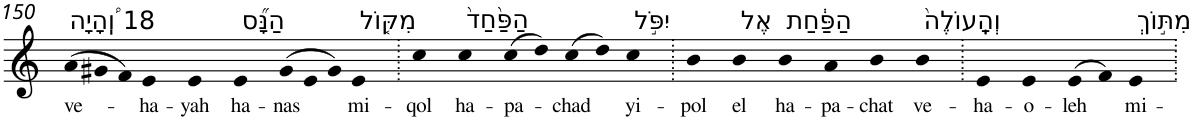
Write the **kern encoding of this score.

**kern	**text
*part1	*part1
*staff1	*staff1
*I"Piano	*
*I'Pno	*
!!LO:PB:g=z
*clefG2	*
*k[]	*
=150	=150
!LO:TX:a:t=18 וְֽ֠הָיָה	!
!	!LO:LY:b
(>12a	ve-
12g#X	.
12f)	.
!	!LO:LY:b
4e	-ha-
!	!LO:LY:b
4e	-yah
!LO:TX:a:t=הַנָּ֞ס	!
!	!LO:LY:b
4e	ha-
!	!LO:LY:b
(>12g#	-nas
12e	.
12g#)	.
!LO:TX:a:t=מִקּ֤וֹל	!
!	!LO:LY:b
4e	mi-
=151.	=151.
!	!LO:LY:b
4cc	-qol
!LO:TX:a:t=הַפַּ֙חַד֙	!
!	!LO:LY:b
4cc	ha-
!	!LO:LY:b
(8cc	-pa-
8dd)	.
!	!LO:LY:b
(8cc	-chad
8dd)	.
!LO:TX:a:t=יִפֹּ֣ל	!
!	!LO:LY:b
4cc	yi-
=152.	=152.
!	!LO:LY:b
4b	-pol
!LO:TX:a:t=אֶל	!
!	!LO:LY:b
4b	el
!LO:TX:a:t=הַפַּ֔חַת	!
!	!LO:LY:b
4b	ha-
!	!LO:LY:b
4a	-pa-
!	!LO:LY:b
4b	-chat
!LO:TX:a:t=וְהָֽעוֹלֶה֙	!
!	!LO:LY:b
4b	ve-
=153.	=153.
!	!LO:LY:b
4e	-ha-
!	!LO:LY:b
4e	-o-
!	!LO:LY:b
(>8e	-leh
8f)	.
!LO:TX:a:t=מִתּ֣וֹךְ	!
!	!LO:LY:b
4e	mi-
=.	=.
*-	*-
